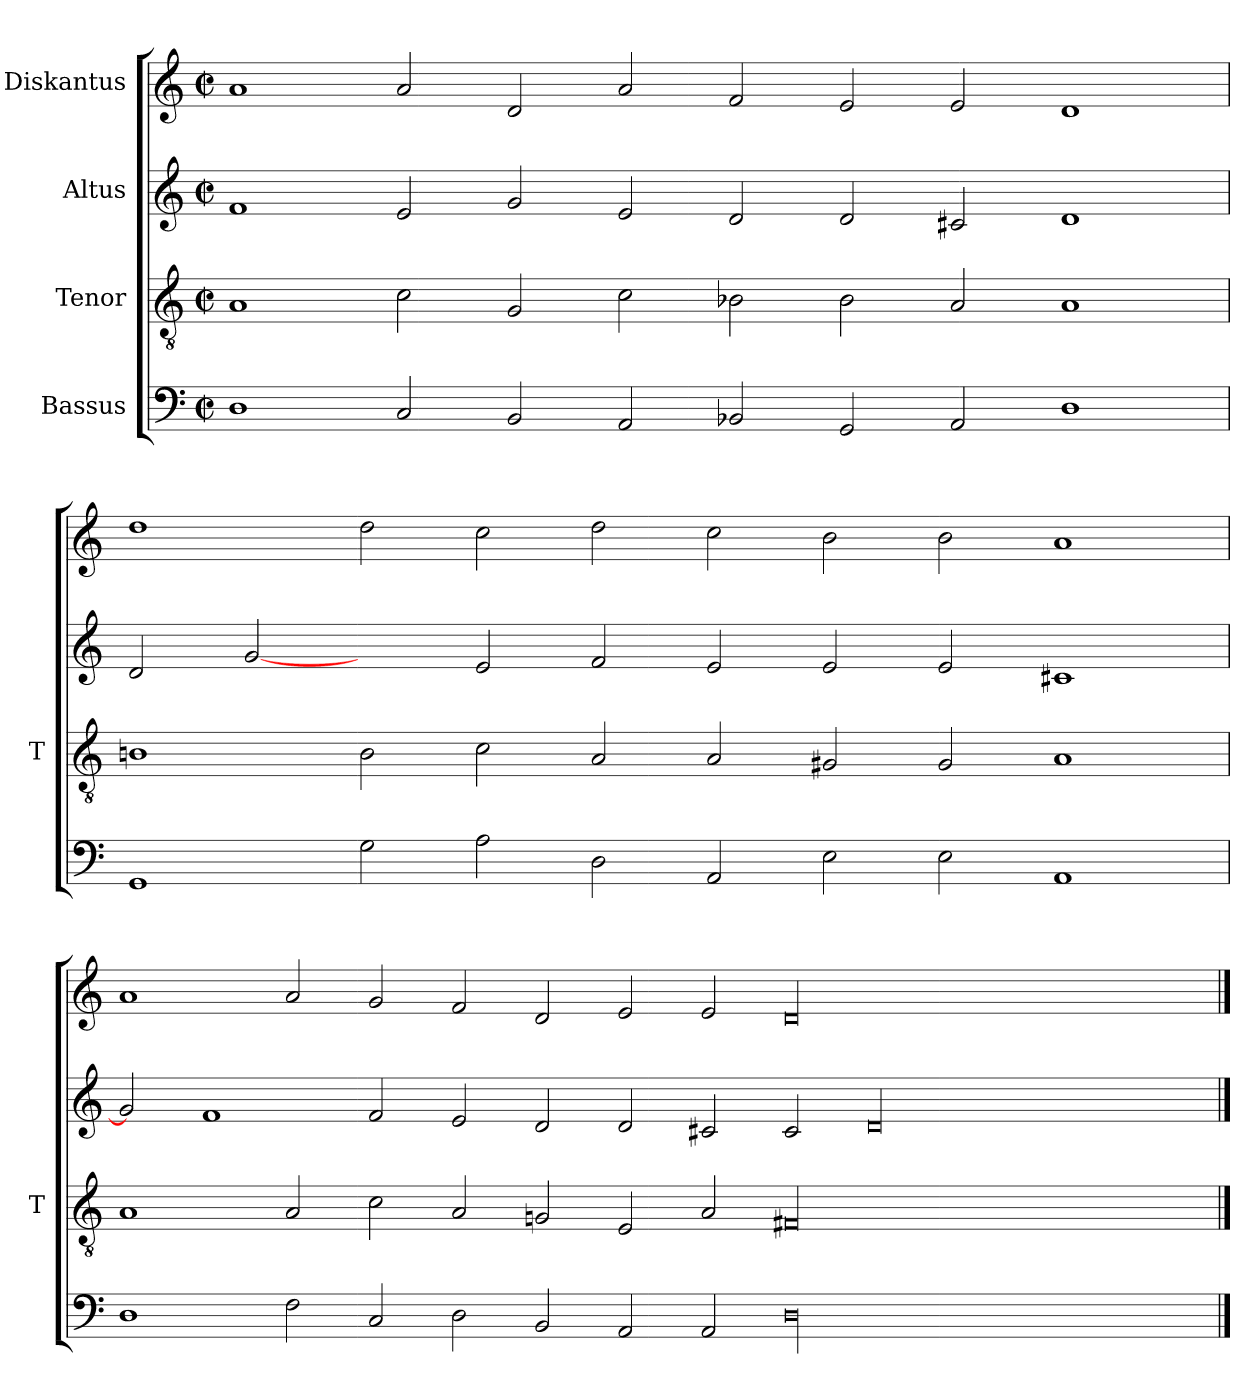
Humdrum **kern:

**kern	**kern	**kern	**kern
*part4	*part3	*part2	*part1
*staff4	*staff3	*staff2	*staff1
*I"Bassus	*I"Tenor	*I"Altus	*I"Diskantus
*	*I'T	*	*
*clefF4	*clefGv2	*clefG2	*clefG2
*k[]	*k[]	*k[]	*k[]
*M2/2	*M2/2	*M2/2	*M2/2
*met(c|)	*met(c|)	*met(c|)	*met(c|)
=	=	=	=
1D	1A	1f	1a
2C	2c	2e	2a
2BB	2G	2g	2d
2AA	2c	2e	2a
2BB-X	2B-X	2d	2f
2GG	2B-	2d	2e
2AA	2A	2c#X	2e
1D	1A	1d	1d
=	=	=	=
1GG	1Bn	2d	1dd
.	.	[2g	.
2G	2B	2ryy	2dd
2A	2c	2e	2cc
2D	2A	2f	2dd
2AA	2A	2e	2cc
2E	2G#X	2e	2b
2E	2G#	2e	2b
1AA	1A	1c#X	1a
=	=	=	=
1D	1A	2g]	1a
.	.	1f	.
2F	2A	.	2a
2C	2c	2f	2g
2D	2A	2e	2f
2BB	2Gn	2d	2d
2AA	2E	2d	2e
2AA	2A	2c#X	2e
00D	00F#X	2c#	00d
.	.	00d	.
2ryy	2ryy	.	2ryy
==	==	==	==
*-	*-	*-	*-
